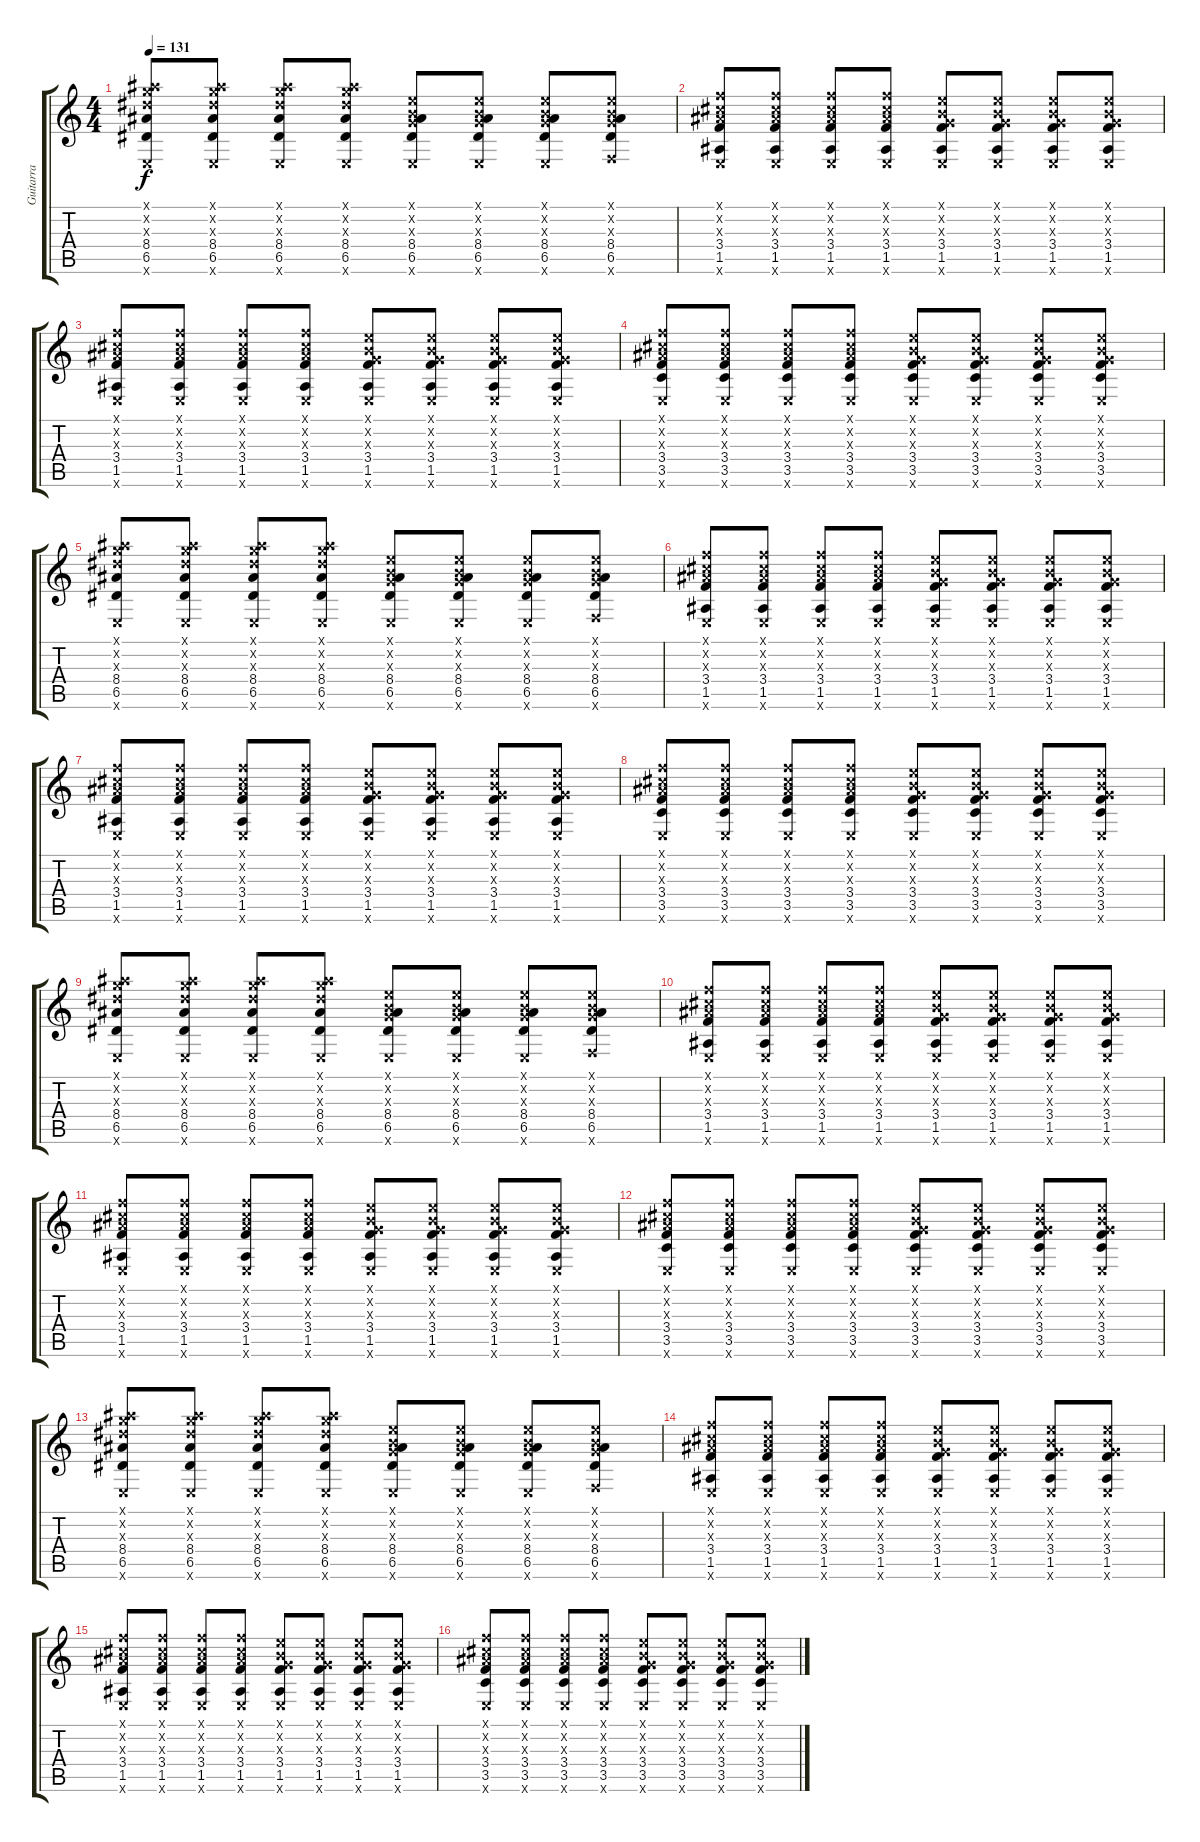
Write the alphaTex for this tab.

\track ("Guitarra" "Guitarra") {instrument overdrivenguitar}
\staff {score tabs}
\tuning (E4 B3 G3 D3 A2 E2) {hide}
\ts (4 4)
\tempo 131
\clef g2
\ks c
(6.1{x} 8.2{x} 8.3{x} 8.4 6.5 0.6{x}).8{dy f} (6.1{x} 8.2{x} 8.3{x} 8.4 6.5 0.6{x}).8 (6.1{x} 8.2{x} 8.3{x} 8.4 6.5 0.6{x}).8 (6.1{x} 8.2{x} 8.3{x} 8.4 6.5 0.6{x}).8 (0.1{x} 0.2{x} 0.3{x} 8.4 6.5 0.6{x}).8 (0.1{x} 0.2{x} 0.3{x} 8.4 6.5 0.6{x}).8 (0.1{x} 0.2{x} 0.3{x} 8.4 6.5 0.6{x}).8 (0.1{x} 0.2{x} 0.3{x} 8.4 6.5 1.6{x}).8 |
(1.1{x} 2.2{x} 3.3{x} 3.4 1.5 0.6{x}).8 (1.1{x} 2.2{x} 3.3{x} 3.4 1.5 0.6{x}).8 (1.1{x} 2.2{x} 3.3{x} 3.4 1.5 0.6{x}).8 (1.1{x} 2.2{x} 3.3{x} 3.4 1.5 0.6{x}).8 (0.1{x} 0.2{x} 0.3{x} 3.4 1.5 0.6{x}).8 (0.1{x} 0.2{x} 0.3{x} 3.4 1.5 0.6{x}).8 (0.1{x} 0.2{x} 0.3{x} 3.4 1.5 0.6{x}).8 (0.1{x} 0.2{x} 0.3{x} 3.4 1.5 0.6{x}).8 |
(1.1{x} 2.2{x} 3.3{x} 3.4 1.5 0.6{x}).8 (1.1{x} 2.2{x} 3.3{x} 3.4 1.5 0.6{x}).8 (1.1{x} 2.2{x} 3.3{x} 3.4 1.5 0.6{x}).8 (1.1{x} 2.2{x} 3.3{x} 3.4 1.5 0.6{x}).8 (0.1{x} 0.2{x} 0.3{x} 3.4 1.5 0.6{x}).8 (0.1{x} 0.2{x} 0.3{x} 3.4 1.5 0.6{x}).8 (0.1{x} 0.2{x} 0.3{x} 3.4 1.5 0.6{x}).8 (0.1{x} 0.2{x} 0.3{x} 3.4 1.5 0.6{x}).8 |
(1.1{x} 2.2{x} 3.3{x} 3.4 3.5 0.6{x}).8 (1.1{x} 2.2{x} 3.3{x} 3.4 3.5 0.6{x}).8 (1.1{x} 2.2{x} 3.3{x} 3.4 3.5 0.6{x}).8 (1.1{x} 2.2{x} 3.3{x} 3.4 3.5 0.6{x}).8 (0.1{x} 0.2{x} 0.3{x} 3.4 3.5 0.6{x}).8 (0.1{x} 0.2{x} 0.3{x} 3.4 3.5 0.6{x}).8 (0.1{x} 0.2{x} 0.3{x} 3.4 3.5 0.6{x}).8 (0.1{x} 0.2{x} 0.3{x} 3.4 3.5 0.6{x}).8 |
(6.1{x} 8.2{x} 8.3{x} 8.4 6.5 0.6{x}).8 (6.1{x} 8.2{x} 8.3{x} 8.4 6.5 0.6{x}).8 (6.1{x} 8.2{x} 8.3{x} 8.4 6.5 0.6{x}).8 (6.1{x} 8.2{x} 8.3{x} 8.4 6.5 0.6{x}).8 (0.1{x} 0.2{x} 0.3{x} 8.4 6.5 0.6{x}).8 (0.1{x} 0.2{x} 0.3{x} 8.4 6.5 0.6{x}).8 (0.1{x} 0.2{x} 0.3{x} 8.4 6.5 0.6{x}).8 (0.1{x} 0.2{x} 0.3{x} 8.4 6.5 1.6{x}).8 |
(1.1{x} 2.2{x} 3.3{x} 3.4 1.5 0.6{x}).8 (1.1{x} 2.2{x} 3.3{x} 3.4 1.5 0.6{x}).8 (1.1{x} 2.2{x} 3.3{x} 3.4 1.5 0.6{x}).8 (1.1{x} 2.2{x} 3.3{x} 3.4 1.5 0.6{x}).8 (0.1{x} 0.2{x} 0.3{x} 3.4 1.5 0.6{x}).8 (0.1{x} 0.2{x} 0.3{x} 3.4 1.5 0.6{x}).8 (0.1{x} 0.2{x} 0.3{x} 3.4 1.5 0.6{x}).8 (0.1{x} 0.2{x} 0.3{x} 3.4 1.5 0.6{x}).8 |
(1.1{x} 2.2{x} 3.3{x} 3.4 1.5 0.6{x}).8 (1.1{x} 2.2{x} 3.3{x} 3.4 1.5 0.6{x}).8 (1.1{x} 2.2{x} 3.3{x} 3.4 1.5 0.6{x}).8 (1.1{x} 2.2{x} 3.3{x} 3.4 1.5 0.6{x}).8 (0.1{x} 0.2{x} 0.3{x} 3.4 1.5 0.6{x}).8 (0.1{x} 0.2{x} 0.3{x} 3.4 1.5 0.6{x}).8 (0.1{x} 0.2{x} 0.3{x} 3.4 1.5 0.6{x}).8 (0.1{x} 0.2{x} 0.3{x} 3.4 1.5 0.6{x}).8 |
(1.1{x} 2.2{x} 3.3{x} 3.4 3.5 0.6{x}).8 (1.1{x} 2.2{x} 3.3{x} 3.4 3.5 0.6{x}).8 (1.1{x} 2.2{x} 3.3{x} 3.4 3.5 0.6{x}).8 (1.1{x} 2.2{x} 3.3{x} 3.4 3.5 0.6{x}).8 (0.1{x} 0.2{x} 0.3{x} 3.4 3.5 0.6{x}).8 (0.1{x} 0.2{x} 0.3{x} 3.4 3.5 0.6{x}).8 (0.1{x} 0.2{x} 0.3{x} 3.4 3.5 0.6{x}).8 (0.1{x} 0.2{x} 0.3{x} 3.4 3.5 0.6{x}).8 |
(6.1{x} 8.2{x} 8.3{x} 8.4 6.5 0.6{x}).8 (6.1{x} 8.2{x} 8.3{x} 8.4 6.5 0.6{x}).8 (6.1{x} 8.2{x} 8.3{x} 8.4 6.5 0.6{x}).8 (6.1{x} 8.2{x} 8.3{x} 8.4 6.5 0.6{x}).8 (0.1{x} 0.2{x} 0.3{x} 8.4 6.5 0.6{x}).8 (0.1{x} 0.2{x} 0.3{x} 8.4 6.5 0.6{x}).8 (0.1{x} 0.2{x} 0.3{x} 8.4 6.5 0.6{x}).8 (0.1{x} 0.2{x} 0.3{x} 8.4 6.5 1.6{x}).8 |
(1.1{x} 2.2{x} 3.3{x} 3.4 1.5 0.6{x}).8 (1.1{x} 2.2{x} 3.3{x} 3.4 1.5 0.6{x}).8 (1.1{x} 2.2{x} 3.3{x} 3.4 1.5 0.6{x}).8 (1.1{x} 2.2{x} 3.3{x} 3.4 1.5 0.6{x}).8 (0.1{x} 0.2{x} 0.3{x} 3.4 1.5 0.6{x}).8 (0.1{x} 0.2{x} 0.3{x} 3.4 1.5 0.6{x}).8 (0.1{x} 0.2{x} 0.3{x} 3.4 1.5 0.6{x}).8 (0.1{x} 0.2{x} 0.3{x} 3.4 1.5 0.6{x}).8 |
(1.1{x} 2.2{x} 3.3{x} 3.4 1.5 0.6{x}).8 (1.1{x} 2.2{x} 3.3{x} 3.4 1.5 0.6{x}).8 (1.1{x} 2.2{x} 3.3{x} 3.4 1.5 0.6{x}).8 (1.1{x} 2.2{x} 3.3{x} 3.4 1.5 0.6{x}).8 (0.1{x} 0.2{x} 0.3{x} 3.4 1.5 0.6{x}).8 (0.1{x} 0.2{x} 0.3{x} 3.4 1.5 0.6{x}).8 (0.1{x} 0.2{x} 0.3{x} 3.4 1.5 0.6{x}).8 (0.1{x} 0.2{x} 0.3{x} 3.4 1.5 0.6{x}).8 |
(1.1{x} 2.2{x} 3.3{x} 3.4 3.5 0.6{x}).8 (1.1{x} 2.2{x} 3.3{x} 3.4 3.5 0.6{x}).8 (1.1{x} 2.2{x} 3.3{x} 3.4 3.5 0.6{x}).8 (1.1{x} 2.2{x} 3.3{x} 3.4 3.5 0.6{x}).8 (0.1{x} 0.2{x} 0.3{x} 3.4 3.5 0.6{x}).8 (0.1{x} 0.2{x} 0.3{x} 3.4 3.5 0.6{x}).8 (0.1{x} 0.2{x} 0.3{x} 3.4 3.5 0.6{x}).8 (0.1{x} 0.2{x} 0.3{x} 3.4 3.5 0.6{x}).8 |
(6.1{x} 8.2{x} 8.3{x} 8.4 6.5 0.6{x}).8 (6.1{x} 8.2{x} 8.3{x} 8.4 6.5 0.6{x}).8 (6.1{x} 8.2{x} 8.3{x} 8.4 6.5 0.6{x}).8 (6.1{x} 8.2{x} 8.3{x} 8.4 6.5 0.6{x}).8 (0.1{x} 0.2{x} 0.3{x} 8.4 6.5 0.6{x}).8 (0.1{x} 0.2{x} 0.3{x} 8.4 6.5 0.6{x}).8 (0.1{x} 0.2{x} 0.3{x} 8.4 6.5 0.6{x}).8 (0.1{x} 0.2{x} 0.3{x} 8.4 6.5 1.6{x}).8 |
(1.1{x} 2.2{x} 3.3{x} 3.4 1.5 0.6{x}).8 (1.1{x} 2.2{x} 3.3{x} 3.4 1.5 0.6{x}).8 (1.1{x} 2.2{x} 3.3{x} 3.4 1.5 0.6{x}).8 (1.1{x} 2.2{x} 3.3{x} 3.4 1.5 0.6{x}).8 (0.1{x} 0.2{x} 0.3{x} 3.4 1.5 0.6{x}).8 (0.1{x} 0.2{x} 0.3{x} 3.4 1.5 0.6{x}).8 (0.1{x} 0.2{x} 0.3{x} 3.4 1.5 0.6{x}).8 (0.1{x} 0.2{x} 0.3{x} 3.4 1.5 0.6{x}).8 |
(1.1{x} 2.2{x} 3.3{x} 3.4 1.5 0.6{x}).8 (1.1{x} 2.2{x} 3.3{x} 3.4 1.5 0.6{x}).8 (1.1{x} 2.2{x} 3.3{x} 3.4 1.5 0.6{x}).8 (1.1{x} 2.2{x} 3.3{x} 3.4 1.5 0.6{x}).8 (0.1{x} 0.2{x} 0.3{x} 3.4 1.5 0.6{x}).8 (0.1{x} 0.2{x} 0.3{x} 3.4 1.5 0.6{x}).8 (0.1{x} 0.2{x} 0.3{x} 3.4 1.5 0.6{x}).8 (0.1{x} 0.2{x} 0.3{x} 3.4 1.5 0.6{x}).8 |
(1.1{x} 2.2{x} 3.3{x} 3.4 3.5 0.6{x}).8 (1.1{x} 2.2{x} 3.3{x} 3.4 3.5 0.6{x}).8 (1.1{x} 2.2{x} 3.3{x} 3.4 3.5 0.6{x}).8 (1.1{x} 2.2{x} 3.3{x} 3.4 3.5 0.6{x}).8 (0.1{x} 0.2{x} 0.3{x} 3.4 3.5 0.6{x}).8 (0.1{x} 0.2{x} 0.3{x} 3.4 3.5 0.6{x}).8 (0.1{x} 0.2{x} 0.3{x} 3.4 3.5 0.6{x}).8 (0.1{x} 0.2{x} 0.3{x} 3.4 3.5 0.6{x}).8
